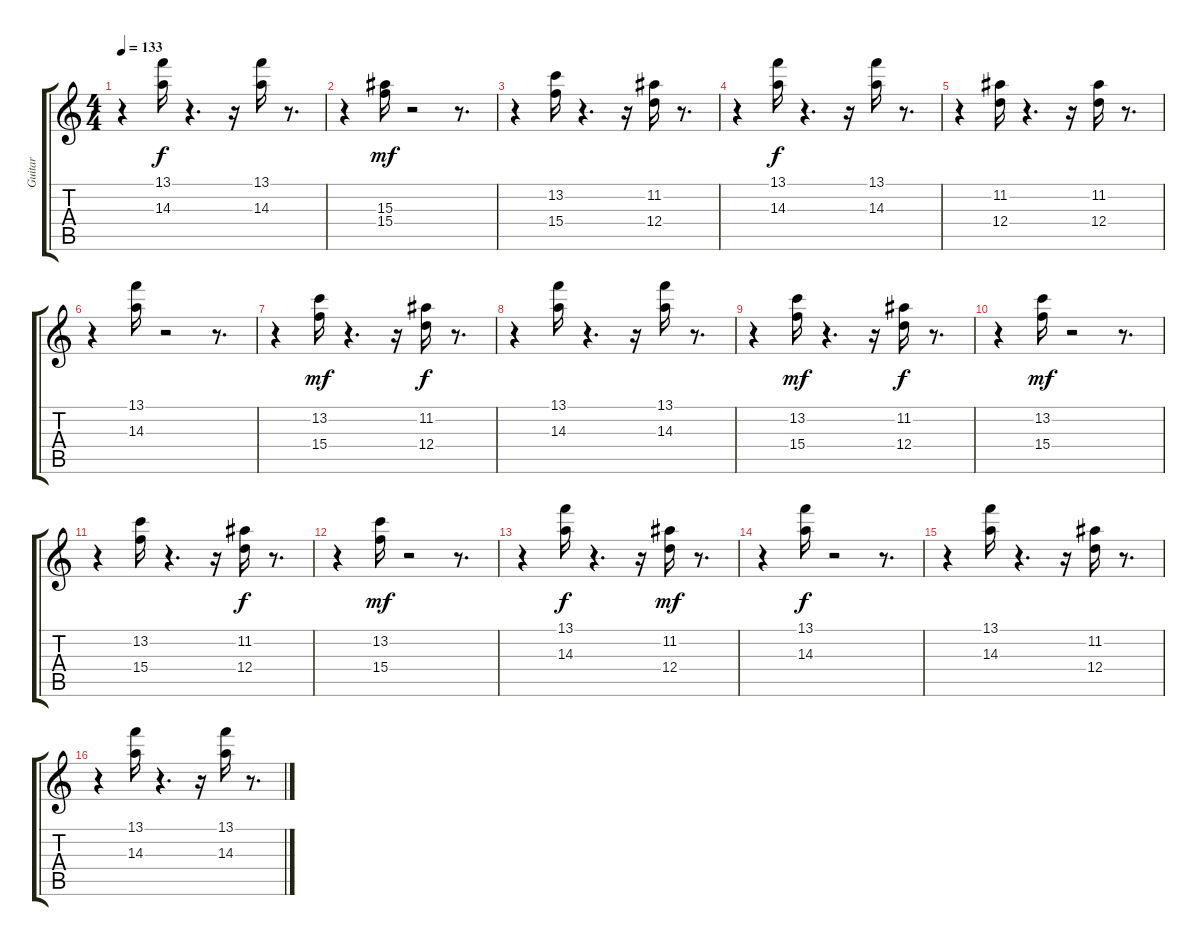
\track ("Guitar  " "Guitar  ") {instrument electricguitarclean}
\staff {score tabs}
\tuning (E4 B3 G3 D3 A2 E2) {hide}
\ts (4 4)
\tempo 133
\clef g2
\ks c
r.4{dy mf} (13.1 14.3).16{dy f} r.4{d} r.16 (13.1 14.3).16 r.8{d} |
r.4 (15.3 15.4).16{dy mf} r.2 r.8{d} |
r.4 (13.2 15.4).16 r.4{d} r.16 (11.2 12.4).16 r.8{d} |
r.4 (13.1 14.3).16{dy f} r.4{d} r.16 (13.1 14.3).16 r.8{d} |
r.4 (11.2 12.4).16 r.4{d} r.16 (11.2 12.4).16 r.8{d} |
r.4 (13.1 14.3).16 r.2 r.8{d} |
r.4 (13.2 15.4).16{dy mf} r.4{d} r.16 (11.2 12.4).16{dy f} r.8{d} |
r.4 (13.1 14.3).16 r.4{d} r.16 (13.1 14.3).16 r.8{d} |
r.4 (13.2 15.4).16{dy mf} r.4{d} r.16 (11.2 12.4).16{dy f} r.8{d} |
r.4 (13.2 15.4).16{dy mf} r.2 r.8{d} |
r.4 (13.2 15.4).16 r.4{d} r.16 (11.2 12.4).16{dy f} r.8{d} |
r.4 (13.2 15.4).16{dy mf} r.2 r.8{d} |
r.4 (13.1 14.3).16{dy f} r.4{d} r.16 (11.2 12.4).16{dy mf} r.8{d} |
r.4 (13.1 14.3).16{dy f} r.2 r.8{d} |
r.4 (13.1 14.3).16 r.4{d} r.16 (11.2 12.4).16 r.8{d} |
r.4 (13.1 14.3).16 r.4{d} r.16 (13.1 14.3).16 r.8{d}
